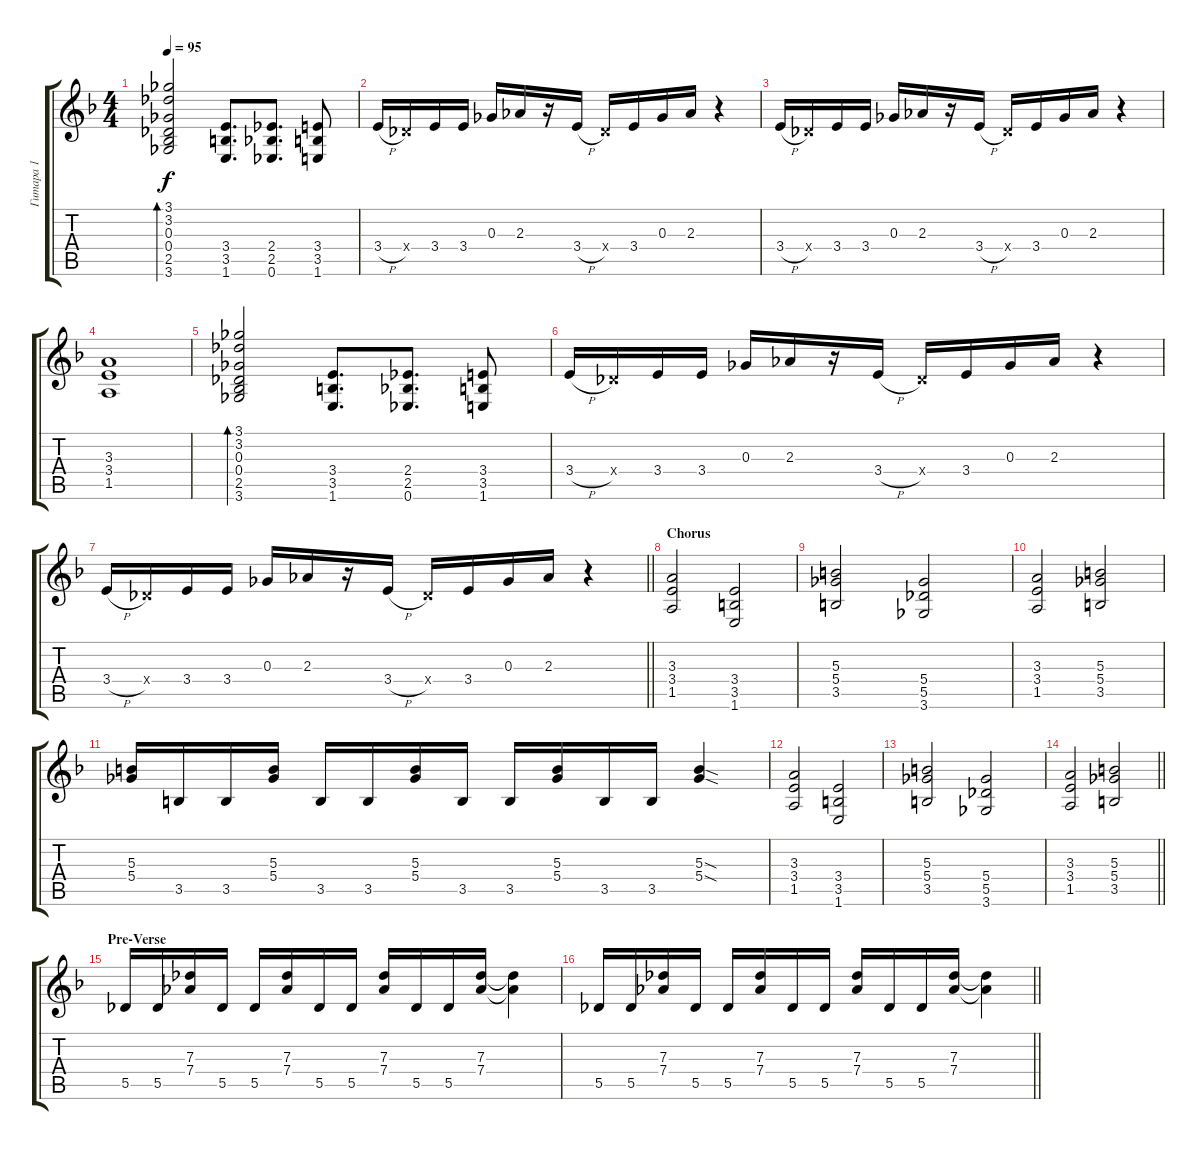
\track ("Гитара 1" "Гитара 1") {instrument distortionguitar}
\staff {score tabs}
\tuning (Eb4 Bb3 Gb3 Db3 Ab2 Eb2) {hide}
\ts (4 4)
\tempo 95
\clef g2
\ks dminor
(3.1 3.2 0.3 0.4 2.5 3.6).2{bd 120 dy f} (3.4 3.5 1.6).8{d} (2.4 2.5 0.6).8{d} (3.4 3.5 1.6).8 |
3.4{h}.16{volume 15} 0.4{x}.16 3.4.16 3.4.16 0.3.16 2.3.16 r.16 3.4{h}.16 0.4{x}.16 3.4.16 0.3.16 2.3.16 r.4 |
3.4{h}.16 0.4{x}.16 3.4.16 3.4.16 0.3.16 2.3.16 r.16 3.4{h}.16 0.4{x}.16 3.4.16 0.3.16 2.3.16 r.4 |
(3.3 3.4 1.5).1{volume 13} |
(3.1 3.2 0.3 0.4 2.5 3.6).2{bd 120} (3.4 3.5 1.6).8{d} (2.4 2.5 0.6).8{d} (3.4 3.5 1.6).8 |
3.4{h}.16{volume 15} 0.4{x}.16 3.4.16 3.4.16 0.3.16 2.3.16 r.16 3.4{h}.16 0.4{x}.16 3.4.16 0.3.16 2.3.16 r.4 |
\barLineRight lightlight
3.4{h}.16 0.4{x}.16 3.4.16 3.4.16 0.3.16 2.3.16 r.16 3.4{h}.16 0.4{x}.16 3.4.16 0.3.16 2.3.16 r.4 |
\section ("" "Chorus")
(3.3 3.4 1.5).2{volume 13} (3.4 3.5 1.6).2 |
(5.3 5.4 3.5).2 (5.4 5.5 3.6).2 |
(3.3 3.4 1.5).2 (5.3 5.4 3.5).2 |
(5.3 5.4).16 3.5.16 3.5.16 (5.3 5.4).16 3.5.16 3.5.16 (5.3 5.4).16 3.5.16 3.5.16 (5.3 5.4).16 3.5.16 3.5.16 (5.3{sod} 5.4{sod}).4 |
(3.3 3.4 1.5).2 (3.4 3.5 1.6).2 |
(5.3 5.4 3.5).2 (5.4 5.5 3.6).2 |
\barLineRight lightlight
(3.3 3.4 1.5).2 (5.3 5.4 3.5).2 |
\section ("" "Pre-Verse")
5.5.16 5.5.16 (7.3 7.4).16 5.5.16 5.5.16 (7.3 7.4).16 5.5.16 5.5.16 (7.3 7.4).16 5.5.16 5.5.16 (7.3 7.4).16 (7.3{t} 7.4{t}).4 |
\barLineRight lightlight
5.5.16 5.5.16 (7.3 7.4).16 5.5.16 5.5.16 (7.3 7.4).16 5.5.16 5.5.16 (7.3 7.4).16 5.5.16 5.5.16 (7.3 7.4).16 (7.3{t} 7.4{t}).4
